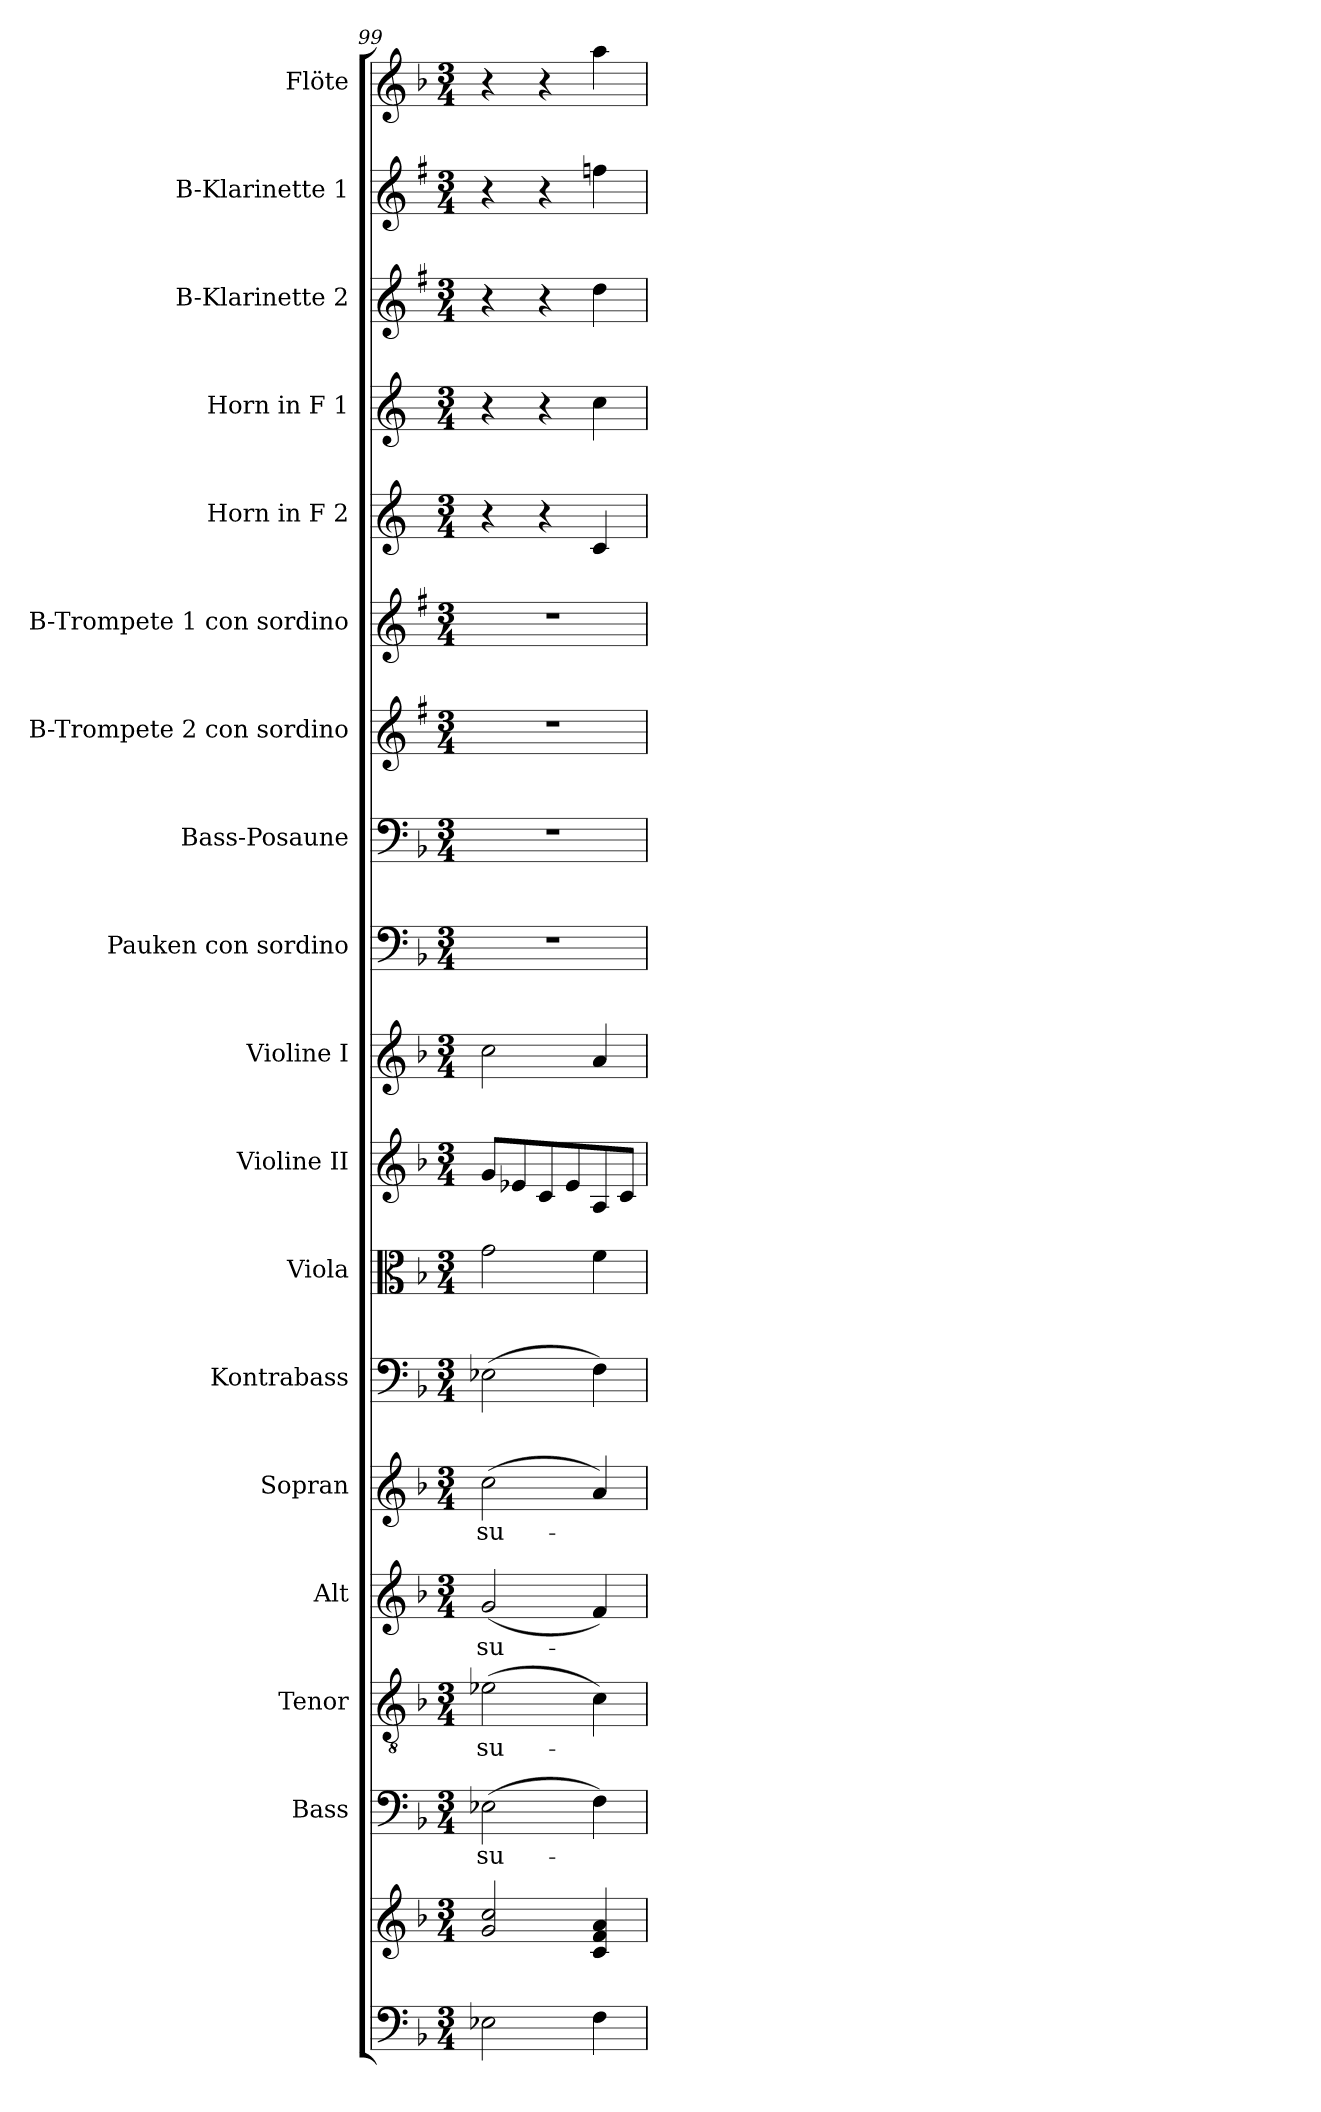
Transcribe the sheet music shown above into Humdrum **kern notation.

**kern	**kern	**kern	**text	**kern	**text	**kern	**text	**kern	**text	**kern	**kern	**kern	**kern	**kern	**kern	**kern	**kern	**kern	**kern	**kern	**kern	**kern
*part18	*part18	*part17	*part17	*part16	*part16	*part15	*part15	*part14	*part14	*part13	*part12	*part11	*part10	*part9	*part8	*part7	*part6	*part5	*part4	*part3	*part2	*part1
*staff19	*staff18	*staff17	*staff17	*staff16	*staff16	*staff15	*staff15	*staff14	*staff14	*staff13	*staff12	*staff11	*staff10	*staff9	*staff8	*staff7	*staff6	*staff5	*staff4	*staff3	*staff2	*staff1
*	*	*I"Bass	*	*I"Tenor	*	*I"Alt	*	*I"Sopran	*	*I"Kontrabass	*I"Viola	*I"Violine II	*I"Violine I	*I"Pauken con sordino	*I"Bass-Posaune	*I"B-Trompete 2 con sordino	*I"B-Trompete 1 con sordino	*I"Horn in F 2	*I"Horn in F 1	*I"B-Klarinette 2	*I"B-Klarinette 1	*I"Flöte
*	*	*I'B.	*	*I'T.	*	*I'A.	*	*I'S.	*	*I'Kb.	*I'Vla.	*I'Vl. II	*I'Vl. I	*I'Pk.	*I'B. Pos.	*I'B Trp. 2	*I'B Trp. 1	*	*	*I'B Kl. 2	*I'B Kl. 1	*I'Fl.
*clefF4	*clefG2	*clefF4	*	*clefGv2	*	*clefG2	*	*clefG2	*	*clefF4	*clefC3	*clefG2	*clefG2	*clefF4	*clefF4	*clefG2	*clefG2	*clefG2	*clefG2	*clefG2	*clefG2	*clefG2
*	*	*	*	*	*	*	*	*	*	*ITrd7c12	*	*	*	*	*	*ITrd1c2	*ITrd1c2	*ITrd4c7	*ITrd4c7	*ITrd1c2	*ITrd1c2	*
*k[b-]	*k[b-]	*k[b-]	*	*k[b-]	*	*k[b-]	*	*k[b-]	*	*k[b-]	*k[b-]	*k[b-]	*k[b-]	*k[b-]	*k[b-]	*k[b-]	*k[b-]	*k[b-]	*k[b-]	*k[b-]	*k[b-]	*k[b-]
*F:	*F:	*F:	*	*F:	*	*F:	*	*F:	*	*F:	*F:	*F:	*F:	*F:	*F:	*F:	*F:	*F:	*F:	*F:	*F:	*F:
*M3/4	*M3/4	*M3/4	*	*M3/4	*	*M3/4	*	*M3/4	*	*M3/4	*M3/4	*M3/4	*M3/4	*M3/4	*M3/4	*M3/4	*M3/4	*M3/4	*M3/4	*M3/4	*M3/4	*M3/4
=99	=99	=99	=99	=99	=99	=99	=99	=99	=99	=99	=99	=99	=99	=99	=99	=99	=99	=99	=99	=99	=99	=99
!	!	!	!LO:LY:b	!	!LO:LY:b	!	!LO:LY:b	!	!LO:LY:b	!	!	!	!	!	!	!	!	!	!	!	!	!
2E-X\	2g/ 2cc/	(>2E-X\	-su-	(>2e-X\	-su-	(<2g/	-su-	(>2cc\	-su-	(>2EE-X\	2g\	8g/L	2cc\	2.r	2.r	2.r	2.r	4r	4r	4r	4r	4r
.	.	.	.	.	.	.	.	.	.	.	.	8e-X/	.	.	.	.	.	.	.	.	.	.
.	.	.	.	.	.	.	.	.	.	.	.	8c/	.	.	.	.	.	4r	4r	4r	4r	4r
.	.	.	.	.	.	.	.	.	.	.	.	8e-/	.	.	.	.	.	.	.	.	.	.
4F\	4c/ 4f/ 4a/	4F\)	.	4c\)	.	4f/)	.	4a/)	.	4FF\)	4f\	8A/	4a/	.	.	.	.	4F/	4f\	4cc\	4ee-X\	4aa\
.	.	.	.	.	.	.	.	.	.	.	.	8c/J	.	.	.	.	.	.	.	.	.	.
=	=	=	=	=	=	=	=	=	=	=	=	=	=	=	=	=	=	=	=	=	=	=
*-	*-	*-	*-	*-	*-	*-	*-	*-	*-	*-	*-	*-	*-	*-	*-	*-	*-	*-	*-	*-	*-	*-
